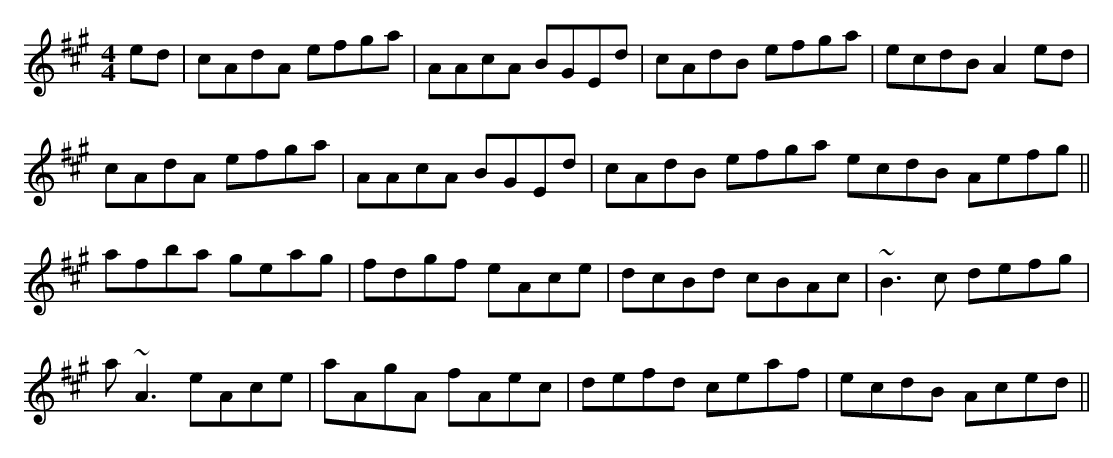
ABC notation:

X:1
M:4/4
K:A
ed|cAdA efga|AAcA BGEd|cAdB efga|ecdB A2ed|
cAdA efga|AAcA BGEd|cAdB efga ecdB Aefg||
afba geag|fdgf eAce|dcBd cBAc|~B3c defg|
a~A3 eAce|aAgA fAec|defd ceaf|ecdB Aced||
